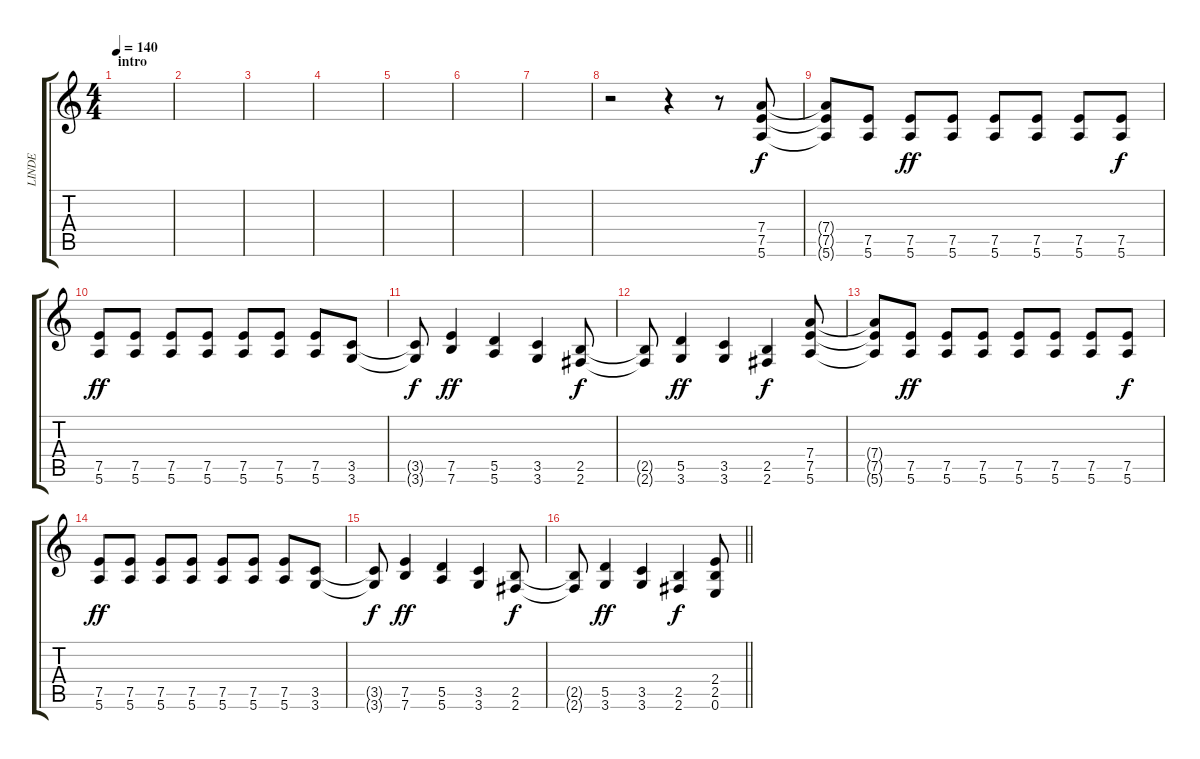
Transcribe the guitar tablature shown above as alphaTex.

\track ("LINDE" "LINDE") {instrument distortionguitar}
\staff {score tabs}
\tuning (E4 B3 G3 D3 A2 E2) {hide}
\ts (4 4)
\section ("" "intro")
\tempo 140
\clef g2
\ks c
|
|
|
|
|
|
|
r.2 r.4 r.8 (7.4 7.5 5.6).8 |
(7.4{t} 7.5{t} 5.6{t}).8 (7.5 5.6).8 (7.5 5.6).8{dy ff} (7.5 5.6).8 (7.5 5.6).8 (7.5 5.6).8 (7.5 5.6).8 (7.5 5.6).8{dy f} |
(7.5 5.6).8{dy ff} (7.5 5.6).8 (7.5 5.6).8 (7.5 5.6).8 (7.5 5.6).8 (7.5 5.6).8 (7.5 5.6).8 (3.5 3.6).8 |
(3.5{t} 3.6{t}).8{dy f} (7.5 7.6).4{dy ff} (5.5 5.6).4 (3.5 3.6).4 (2.5 2.6).8{dy f} |
(2.5{t} 2.6{t}).8 (5.5 3.6).4{dy ff} (3.5 3.6).4 (2.5 2.6).4{dy f} (7.4 7.5 5.6).8 |
(7.4{t} 7.5{t} 5.6{t}).8 (7.5 5.6).8{dy ff} (7.5 5.6).8 (7.5 5.6).8 (7.5 5.6).8 (7.5 5.6).8 (7.5 5.6).8 (7.5 5.6).8{dy f} |
(7.5 5.6).8{dy ff} (7.5 5.6).8 (7.5 5.6).8 (7.5 5.6).8 (7.5 5.6).8 (7.5 5.6).8 (7.5 5.6).8 (3.5 3.6).8 |
(3.5{t} 3.6{t}).8{dy f} (7.5 7.6).4{dy ff} (5.5 5.6).4 (3.5 3.6).4 (2.5 2.6).8{dy f} |
\barLineRight lightlight
(2.5{t} 2.6{t}).8 (5.5 3.6).4{dy ff} (3.5 3.6).4 (2.5 2.6).4{dy f} (2.4 2.5 0.6).8
